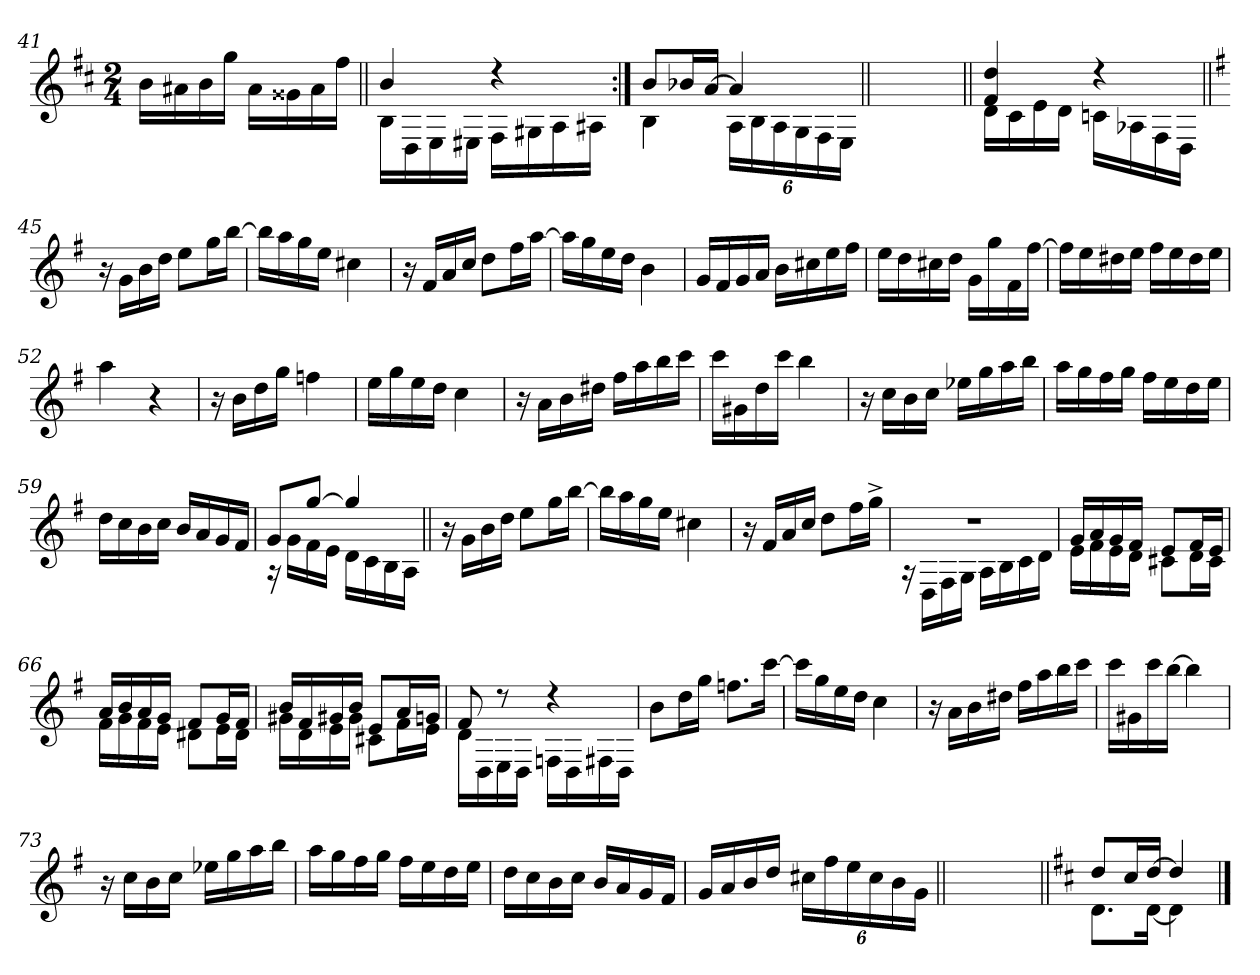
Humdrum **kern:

**kern
*part1
*staff1
*clefG2
*k[f#c#]
*D:
*M2/4
=41
16b\LL
16a#X\
16b\
16gg\JJ
16a#\LL
16g##X\
16a#\
16ff#\JJ
=42||
*^
4b/	16B\LL
.	16D\
.	16E\
.	16E#X\JJ
4rdd	16F#\LL
.	16G#X\
.	16A\
.	16A#X\JJ
=43:|!	=43:|!
8b/L	4B\
16b-X/L	.
[>16a/JJ	.
4a/]	24A\LL
.	24B\
.	24A\
.	24G\
.	24F#\
.	24E\JJ
*v	*v
=43X1||
*stria0
2ryy
!!LO:LB:g=z
=44||
*stria5
*^
4f#/ 4dd/	16d\LL
.	16c#\
.	16e\
.	16d\JJ
4rdd	16cn\LL
.	16A-X\
.	16F#\
.	16D\JJ
*v	*v
=45||
*k[f#]
*G:
16r
16g\LL
16b\
16dd\JJ
8ee\L
16gg\L
[16bb\JJ
=46
16bb\LL]
16aa\
16gg\
16ee\JJ
4cc#X\
=47
16r
16f#/LL
16a/
16cc/JJ
8dd\L
16ff#\L
[16aa\JJ
=48
16aa\LL]
16gg\
16ee\
16dd\JJ
4b\
!!LO:LB:g=z
=49
16g/LL
16f#/
16g/
16a/JJ
16b\LL
16cc#X\
16ee\
16ff#\JJ
=50
16ee\LL
16dd\
16cc#X\
16dd\JJ
16g\LL
16gg\
16f#\
[16ff#\JJ
=51
16ff#\LL]
16ee\
16dd#X\
16ee\JJ
16ff#\LL
16ee\
16dd#\
16ee\JJ
=52
4aa\
4r
=53
16r
16b\LL
16dd\
16gg\JJ
4ffn\
=54
16ee\LL
16gg\
16ee\
16dd\JJ
4cc\
!!LO:LB:g=z
=55
16r
16a\LL
16b\
16dd#X\JJ
16ff#\LL
16aa\
16bb\
16ccc\JJ
=56
16ccc\LL
16g#X\
16dd\
16ccc\JJ
4bb\
=57
16r
16cc\LL
16b\
16cc\JJ
16ee-X\LL
16gg\
16aa\
16bb\JJ
=58
16aa\LL
16gg\
16ff#\
16gg\JJ
16ff#\LL
16ee\
16dd\
16ee\JJ
=59
16dd\LL
16cc\
16b\
16cc\JJ
16b/LL
16a/
16g/
16f#/JJ
!!LO:LB:g=z
=60
*^
8g/L	16rG
.	16g\LL
[>8gg/J	16f#\
.	16e\JJ
4gg/]	16d\LL
.	16c\
.	16B\
.	16A\JJ
*v	*v
=61||
16r
16g\LL
16b\
16dd\JJ
8ee\L
16gg\L
[16bb\JJ
=62
16bb\LL]
16aa\
16gg\
16ee\JJ
4cc#X\
=63
16r
16f#/LL
16a/
16cc/JJ
8dd\L
16ff#\L
16gg^>\JJ
=64
*^
2rdd	16rG
.	16D\LL
.	16F#\
.	16G\JJ
.	16A\LL
.	16B\
.	16c\
.	16d\JJ
!!LO:LB:g=z	!!
=65	=65
16g/LL	16e\LL
16a/	16f#\
16g/	16e\
16f#/JJ	16d\JJ
8e/L	8c#X\L
16f#/L	16d\L
16e/JJ	16c#\JJ
=66	=66
16a/LL	16f#\LL
16b/	16g\
16a/	16f#\
16g/JJ	16e\JJ
8f#/L	8d#X\L
16g/L	16e\L
16f#/JJ	16d#\JJ
=67	=67
16b/LL	16g#X\LL
16f#/	16d\
16g#X/	16e\
16b/JJ	16g#\JJ
8e/L	8c#X\L
16a/L	16f#\L
16gn/JJ	16e\JJ
=68	=68
8f#/	16d\LL
.	16D\
8rdd	16E\
.	16D\JJ
4rdd	16Fn\LL
.	16D\
.	16F#X\
.	16D\JJ
*v	*v
=69
8b\L
16dd\L
16gg\JJ
8.ffn\L
[16ccc\Jk
!!LO:LB:g=z
=70
16ccc\LL]
16gg\
16ee\
16dd\JJ
4cc\
=71
16r
16a\LL
16b\
16dd#X\JJ
16ff#\LL
16aa\
16bb\
16ccc\JJ
=72
16ccc\LL
16g#X\
16ccc\
[16bb\JJ
4bb\]
=73
16r
16cc\LL
16b\
16cc\JJ
16ee-X\LL
16gg\
16aa\
16bb\JJ
=74
16aa\LL
16gg\
16ff#\
16gg\JJ
16ff#\LL
16ee\
16dd\
16ee\JJ
!!LO:LB:g=z
=75
16dd\LL
16cc\
16b\
16cc\JJ
16b/LL
16a/
16g/
16f#/JJ
=76
16g/LL
16a/
16b/
16dd/JJ
24cc#X\LL
24ff#\
24ee\
24cc#\
24b\
24g\JJ
=77||
*stria0
2ryy
=78||
*stria5
*k[f#c#]
*D:
*^
8dd/L	8.d\L
16cc#/L	.
[>16dd/JJ	[<16d\Jk
4dd/]	4d\]
*v	*v
==
*-
